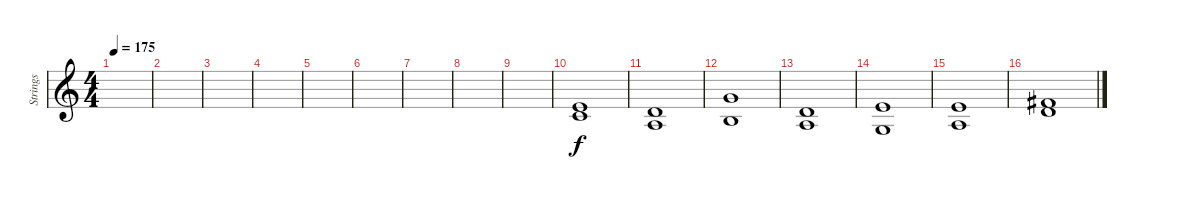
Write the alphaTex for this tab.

\track ("Strings" "Strings") {instrument violin}
\staff {score}
\tuning (E5 A4 D4 G3) {hide}
\ts (4 4)
\tempo 175
\clef g2
\ks c
|
|
|
|
|
|
|
|
|
(2.3 5.4).1 |
(0.3 2.4).1 |
(5.3 4.4).1 |
(0.3 2.4).1 |
(2.3 0.4).1 |
(2.3 2.4).1 |
(4.3 7.4).1
